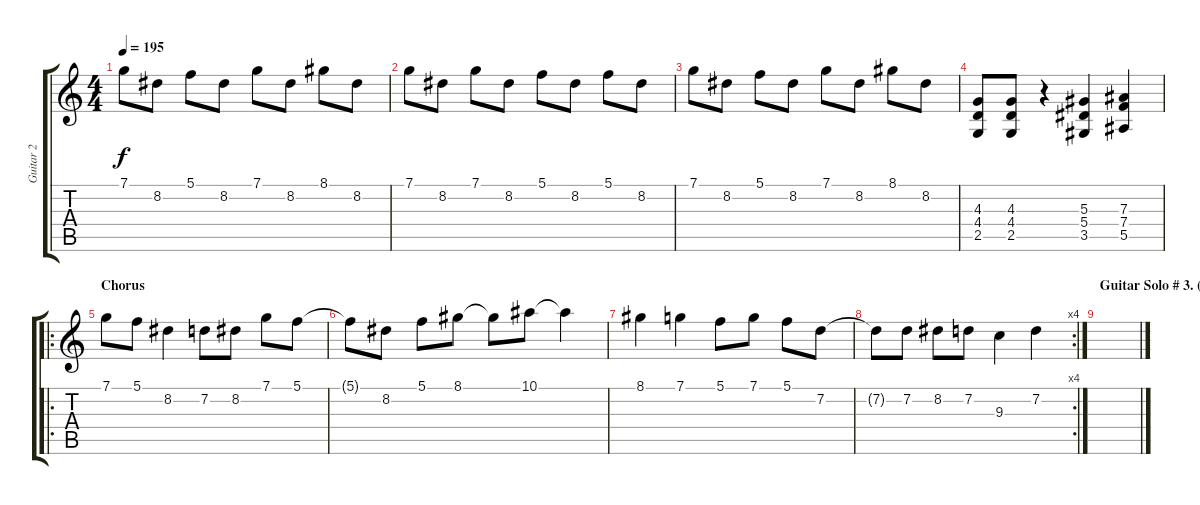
\track ("Guitar 2" "Guitar 2") {instrument overdrivenguitar}
\staff {score tabs}
\tuning (C4 G3 Eb3 Bb2 F2 C2) {hide}
\ts (4 4)
\tempo 195
\clef g2
\ks c
7.1.8{dy f} 8.2.8 5.1.8 8.2.8 7.1.8 8.2.8 8.1.8 8.2.8 |
7.1.8 8.2.8 7.1.8 8.2.8 5.1.8 8.2.8 5.1.8 8.2.8 |
7.1.8 8.2.8 5.1.8 8.2.8 7.1.8 8.2.8 8.1.8 8.2.8 |
(4.3 4.4 2.5).8 (4.3 4.4 2.5).8 r.4 (5.3 5.4 3.5).4 (7.3 7.4 5.5).4 |
\ro
\section ("" "Chorus")
7.1.8 5.1.8 8.2.4 7.2.8 8.2.8 7.1.8 5.1.8 |
5.1{t}.8 8.2.8 5.1.8 8.1.8 8.1{t}.8 10.1.8 10.1{t}.4 |
8.1.4 7.1.4 5.1.8 7.1.8 5.1.8 7.2.8 |
\rc 4
7.2{t}.8 7.2.8 8.2.8 7.2.8 9.3.4 7.2.4 |
\section ("" "Guitar Solo # 3. (Janne)")
